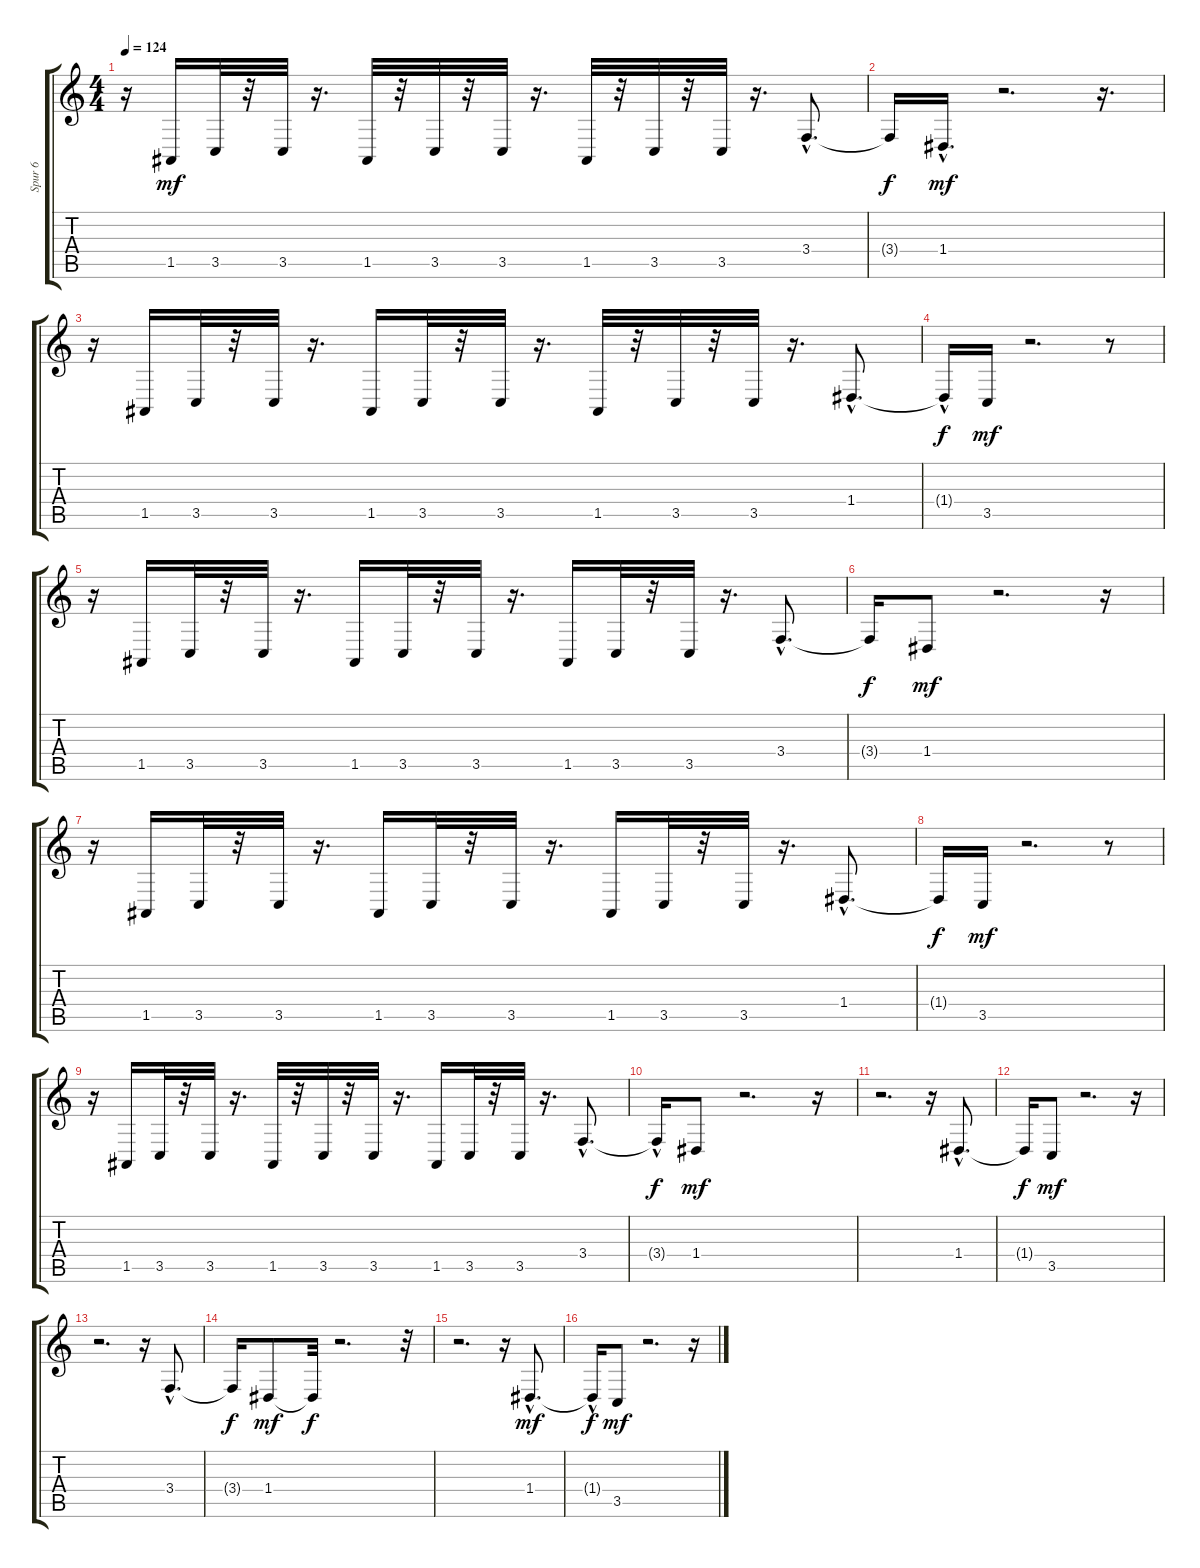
\track ("Spur 6" "Spur 6") {instrument lead2sawtooth}
\staff {score tabs}
\tuning (E4 B3 G3 D3 A2 E2) {hide}
\ts (4 4)
\tempo 124
\clef g2
\ks c
r.16{dy mf} 1.5.16 3.5.32 r.32 3.5.32 r.16{d} 1.5.32 r.32 3.5.32 r.32 3.5.32 r.16{d} 1.5.32 r.32 3.5.32 r.32 3.5.32 r.16{d} 3.4{hac}.8{d} |
3.4{t}.16{dy f} 1.4{hac}.16{d dy mf} r.2{d} r.16{d} |
r.16 1.5.16 3.5.32 r.32 3.5.32 r.16{d} 1.5.16 3.5.32 r.32 3.5.32 r.16{d} 1.5.32 r.32 3.5.32 r.32 3.5.32 r.16{d} 1.4{hac}.8{d} |
1.4{hac t}.16{dy f} 3.5.16{dy mf} r.2{d} r.8 |
r.16 1.5.16 3.5.32 r.32 3.5.32 r.16{d} 1.5.16 3.5.32 r.32 3.5.32 r.16{d} 1.5.16 3.5.32 r.32 3.5.32 r.16{d} 3.4{hac}.8{d} |
3.4{t}.16{dy f} 1.4.8{dy mf} r.2{d} r.16 |
r.16 1.5.16 3.5.32 r.32 3.5.32 r.16{d} 1.5.16 3.5.32 r.32 3.5.32 r.16{d} 1.5.16 3.5.32 r.32 3.5.32 r.16{d} 1.4{hac}.8{d} |
1.4{t}.16{dy f} 3.5.16{dy mf} r.2{d} r.8 |
r.16 1.5.16 3.5.32 r.32 3.5.32 r.16{d} 1.5.32 r.32 3.5.32 r.32 3.5.32 r.16{d} 1.5.16 3.5.32 r.32 3.5.32 r.16{d} 3.4{hac}.8{d} |
3.4{hac t}.16{dy f} 1.4.8{dy mf} r.2{d} r.16 |
r.2{d} r.16 1.4{hac}.8{d} |
1.4{t}.16{dy f} 3.5.8{dy mf} r.2{d} r.16 |
r.2{d} r.16 3.4{hac}.8{d} |
3.4{t}.16{dy f} 1.4.8{dy mf} 1.4{t}.32{dy f} r.2{d} r.32 |
r.2{d} r.16 1.4{hac}.8{d dy mf} |
1.4{hac t}.16{dy f} 3.5.8{dy mf} r.2{d} r.16
